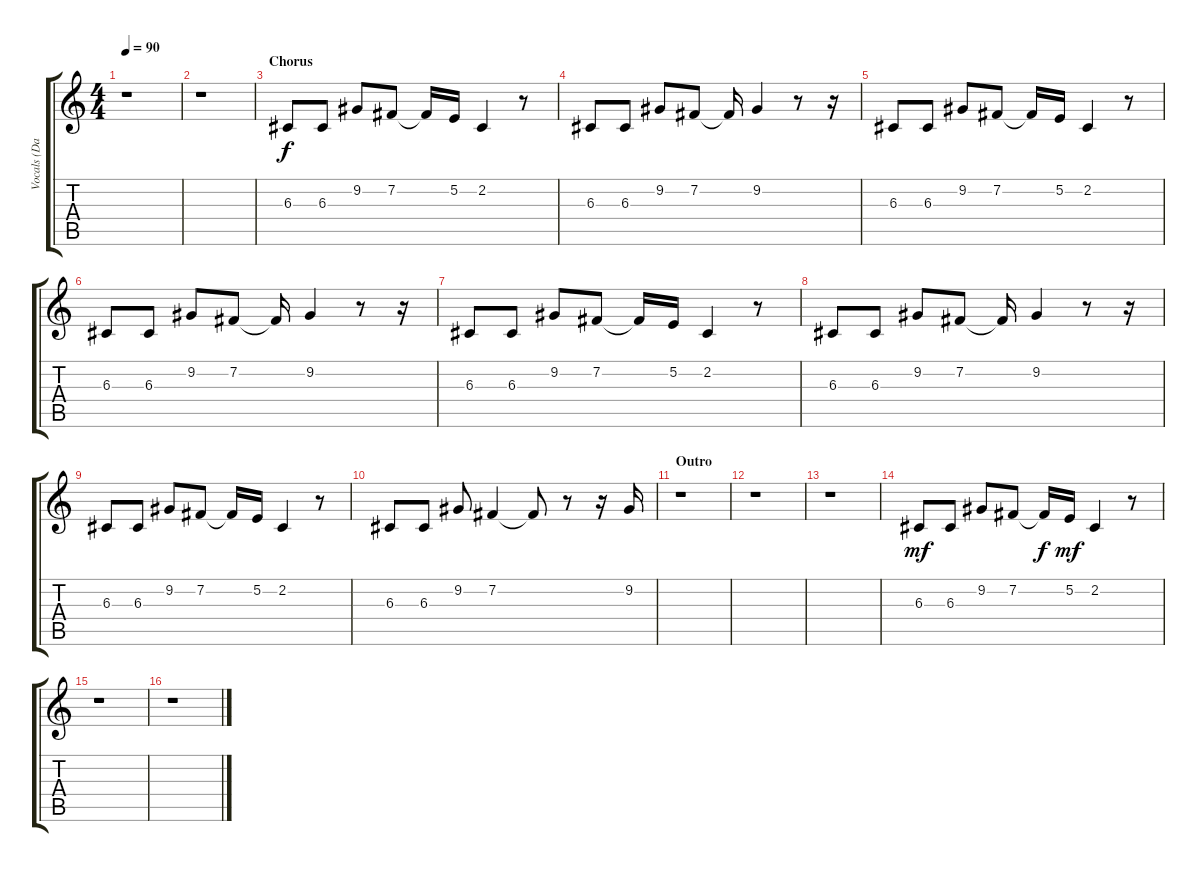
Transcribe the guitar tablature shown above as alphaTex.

\track ("Vocals (Dave)" "Vocals (Da") {instrument electricgrandpiano}
\staff {score tabs}
\tuning (E4 B3 G3 D3 A2 E2) {hide}
\ts (4 4)
\tempo 90
\clef g2
\ks c
r.1{dy f} |
r.1 |
\section ("" "Chorus")
6.3.8 6.3.8 9.2.8 7.2.8 7.2{t}.16 5.2.16 2.2.4 r.8 |
6.3.8 6.3.8 9.2.8 7.2.8 7.2{t}.16 9.2.4 r.8 r.16 |
6.3.8 6.3.8 9.2.8 7.2.8 7.2{t}.16 5.2.16 2.2.4 r.8 |
6.3.8 6.3.8 9.2.8 7.2.8 7.2{t}.16 9.2.4 r.8 r.16 |
6.3.8 6.3.8 9.2.8 7.2.8 7.2{t}.16 5.2.16 2.2.4 r.8 |
6.3.8 6.3.8 9.2.8 7.2.8 7.2{t}.16 9.2.4 r.8 r.16 |
6.3.8 6.3.8 9.2.8 7.2.8 7.2{t}.16 5.2.16 2.2.4 r.8 |
6.3.8 6.3.8 9.2.8 7.2.4 7.2{t}.8 r.8 r.16 9.2.16 |
\section ("" "Outro")
r.1 |
r.1 |
r.1 |
6.3.8{dy mf} 6.3.8 9.2.8 7.2.8 7.2{t}.16{dy f} 5.2.16{dy mf} 2.2.4 r.8 |
r.1 |
r.1
